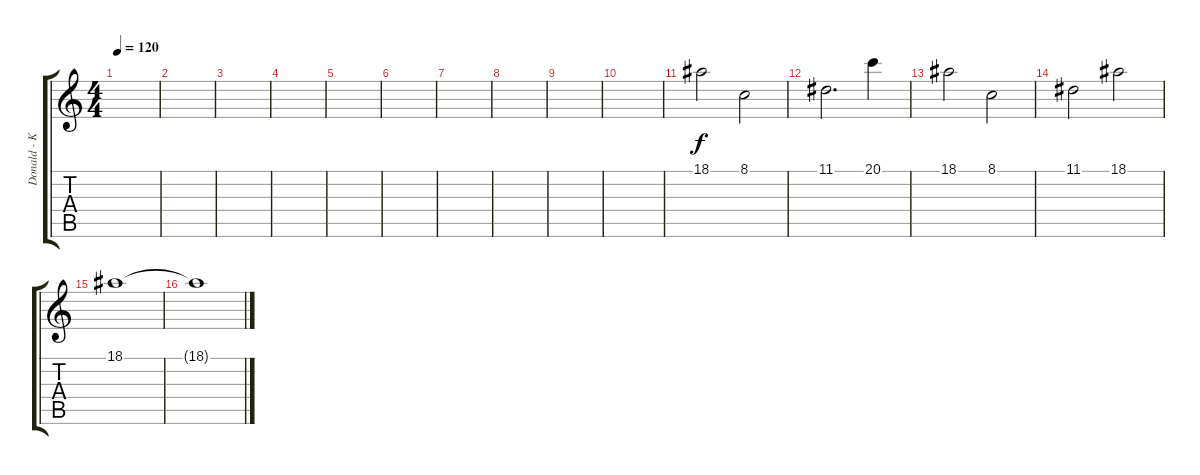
\track ("Donald - Keyboard Melody" "Donald - K") {instrument brightacousticpiano}
\staff {score tabs}
\tuning (E4 B3 G3 D3 A2 E2) {hide}
\ts (4 4)
\tempo 120
\clef g2
\ks c
|
|
|
|
|
|
|
|
|
|
18.1.2 8.1.2 |
11.1.2{d} 20.1.4 |
18.1.2 8.1.2 |
11.1.2 18.1.2 |
18.1.1 |
18.1{t}.1
